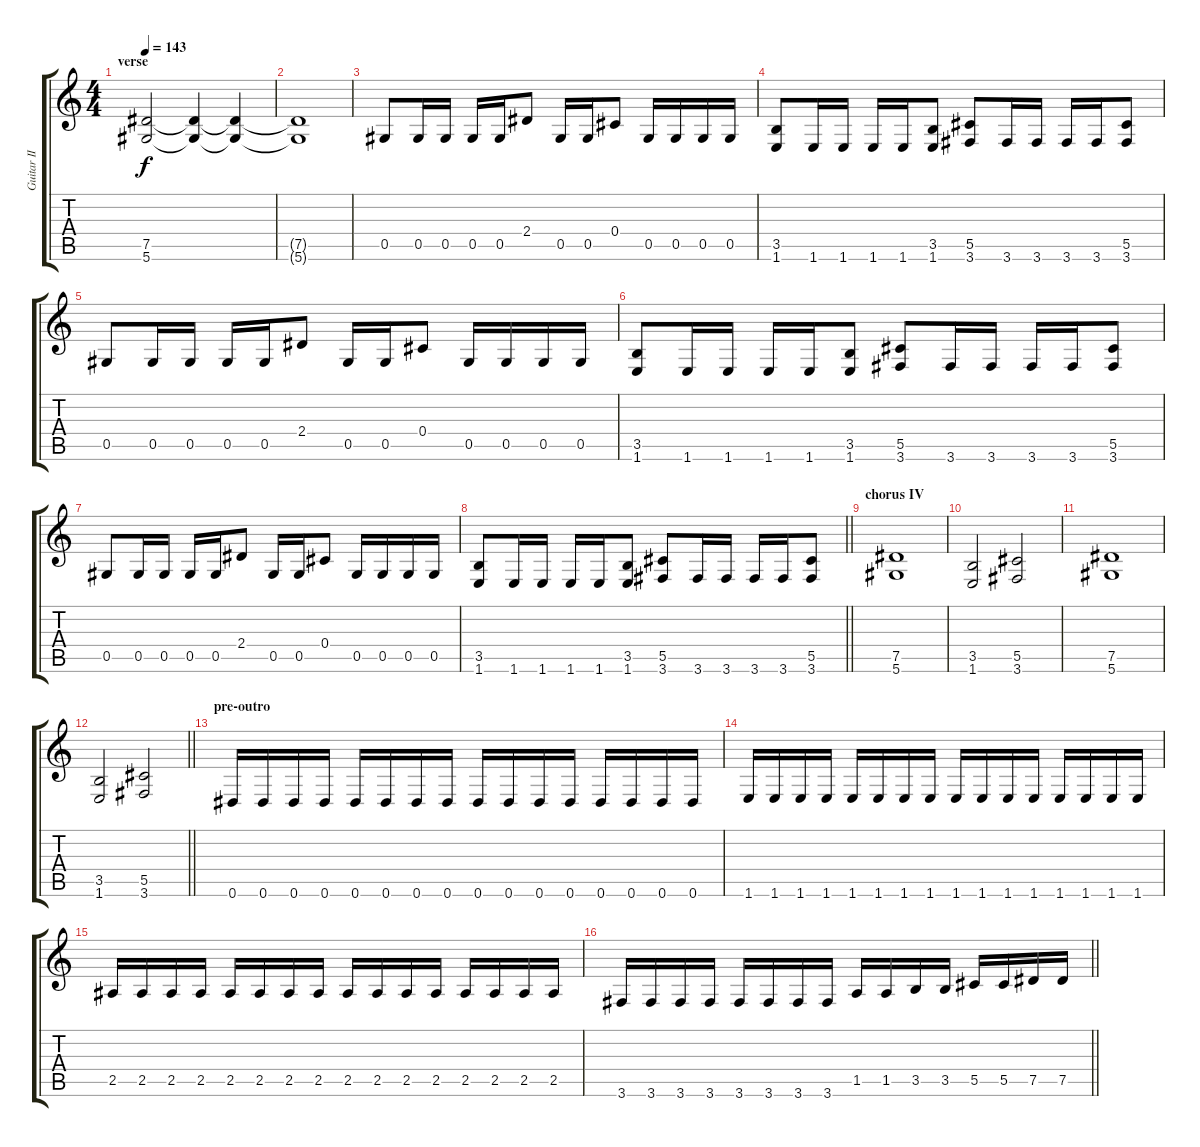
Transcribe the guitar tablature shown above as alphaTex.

\track ("Guitar II" "Guitar II") {instrument distortionguitar}
\staff {score tabs}
\tuning (Eb4 Bb3 Gb3 Db3 Ab2 Eb2) {hide}
\ts (4 4)
\section ("" "verse")
\tempo 143
\clef g2
\ks c
(7.5 5.6).2{dy f} (7.5{t} 5.6{t}).4{volume 7} (7.5{t} 5.6{t}).4 |
(7.5{t} 5.6{t}).1 |
0.5.8{volume 13} 0.5.16 0.5.16 0.5.16 0.5.16 2.4.8 0.5.16 0.5.16 0.4.8 0.5.16 0.5.16 0.5.16 0.5.16 |
(3.5 1.6).8 1.6.16 1.6.16 1.6.16 1.6.16 (3.5 1.6).8 (5.5 3.6).8 3.6.16 3.6.16 3.6.16 3.6.16 (5.5 3.6).8 |
0.5.8 0.5.16 0.5.16 0.5.16 0.5.16 2.4.8 0.5.16 0.5.16 0.4.8 0.5.16 0.5.16 0.5.16 0.5.16 |
(3.5 1.6).8 1.6.16 1.6.16 1.6.16 1.6.16 (3.5 1.6).8 (5.5 3.6).8 3.6.16 3.6.16 3.6.16 3.6.16 (5.5 3.6).8 |
0.5.8 0.5.16 0.5.16 0.5.16 0.5.16 2.4.8 0.5.16 0.5.16 0.4.8 0.5.16 0.5.16 0.5.16 0.5.16 |
\barLineRight lightlight
(3.5 1.6).8 1.6.16 1.6.16 1.6.16 1.6.16 (3.5 1.6).8 (5.5 3.6).8 3.6.16 3.6.16 3.6.16 3.6.16 (5.5 3.6).8 |
\section ("" "chorus IV")
(7.5 5.6).1 |
(3.5 1.6).2 (5.5 3.6).2 |
(7.5 5.6).1 |
\barLineRight lightlight
(3.5 1.6).2 (5.5 3.6).2 |
\section ("" "pre-outro")
0.6.16 0.6.16 0.6.16 0.6.16 0.6.16 0.6.16 0.6.16 0.6.16 0.6.16 0.6.16 0.6.16 0.6.16 0.6.16 0.6.16 0.6.16 0.6.16 |
1.6.16 1.6.16 1.6.16 1.6.16 1.6.16 1.6.16 1.6.16 1.6.16 1.6.16 1.6.16 1.6.16 1.6.16 1.6.16 1.6.16 1.6.16 1.6.16 |
2.5.16 2.5.16 2.5.16 2.5.16 2.5.16 2.5.16 2.5.16 2.5.16 2.5.16 2.5.16 2.5.16 2.5.16 2.5.16 2.5.16 2.5.16 2.5.16 |
\barLineRight lightlight
3.6.16 3.6.16 3.6.16 3.6.16 3.6.16 3.6.16 3.6.16 3.6.16 1.5.16 1.5.16 3.5.16 3.5.16 5.5.16 5.5.16 7.5.16 7.5.16
